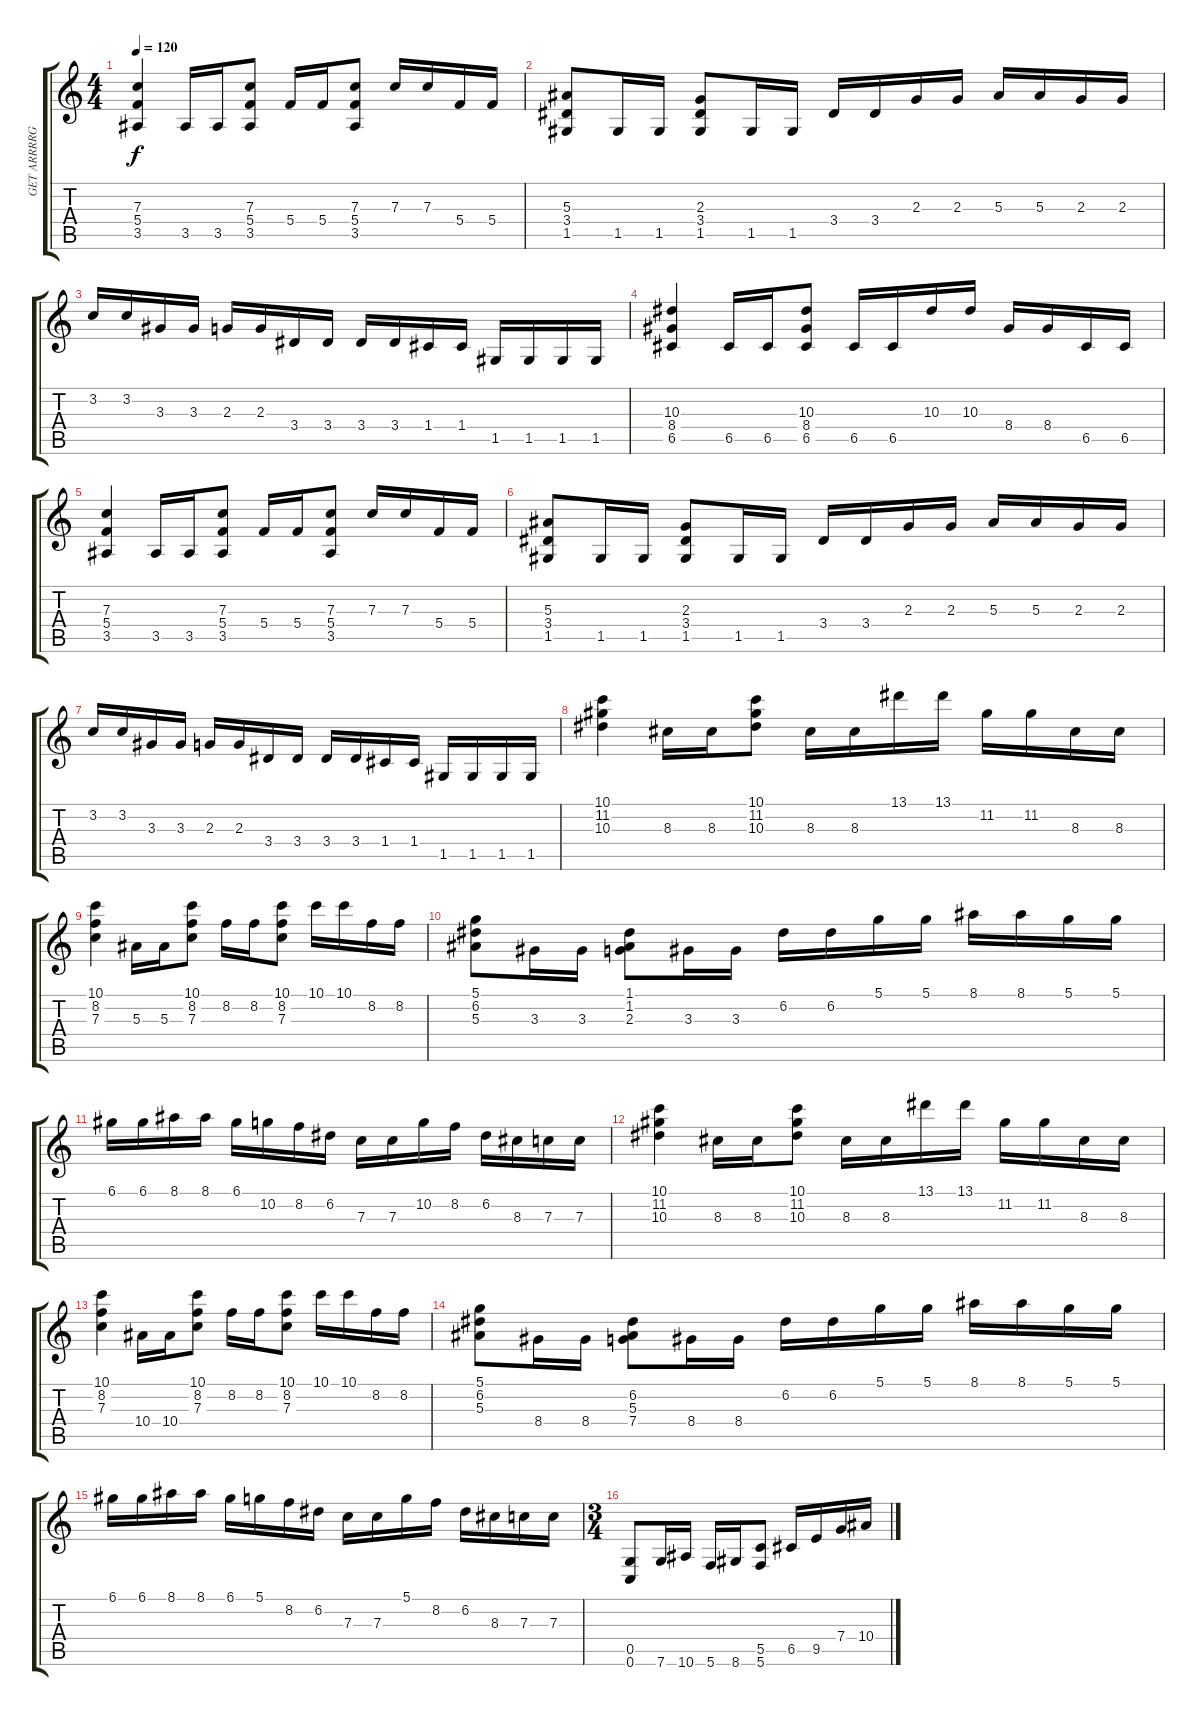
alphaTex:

\track ("GET ARRRRGH 1" "GET ARRRRG") {instrument distortionguitar}
\staff {score tabs}
\tuning (D4 A3 F3 C3 G2 C2) {hide}
\ts (4 4)
\tempo 120
\clef g2
\ks c
(7.3 5.4 3.5).4{dy f} 3.5.16 3.5.16 (7.3 5.4 3.5).8 5.4.16 5.4.16 (7.3 5.4 3.5).8 7.3.16 7.3.16 5.4.16 5.4.16 |
(5.3 3.4 1.5).8 1.5.16 1.5.16 (2.3 3.4 1.5).8 1.5.16 1.5.16 3.4.16 3.4.16 2.3.16 2.3.16 5.3.16 5.3.16 2.3.16 2.3.16 |
3.2.16 3.2.16 3.3.16 3.3.16 2.3.16 2.3.16 3.4.16 3.4.16 3.4.16 3.4.16 1.4.16 1.4.16 1.5.16 1.5.16 1.5.16 1.5.16 |
(10.3 8.4 6.5).4 6.5.16 6.5.16 (10.3 8.4 6.5).8 6.5.16 6.5.16 10.3.16 10.3.16 8.4.16 8.4.16 6.5.16 6.5.16 |
(7.3 5.4 3.5).4 3.5.16 3.5.16 (7.3 5.4 3.5).8 5.4.16 5.4.16 (7.3 5.4 3.5).8 7.3.16 7.3.16 5.4.16 5.4.16 |
(5.3 3.4 1.5).8 1.5.16 1.5.16 (2.3 3.4 1.5).8 1.5.16 1.5.16 3.4.16 3.4.16 2.3.16 2.3.16 5.3.16 5.3.16 2.3.16 2.3.16 |
3.2.16 3.2.16 3.3.16 3.3.16 2.3.16 2.3.16 3.4.16 3.4.16 3.4.16 3.4.16 1.4.16 1.4.16 1.5.16 1.5.16 1.5.16 1.5.16 |
(10.1 11.2 10.3).4 8.3.16 8.3.16 (10.1 11.2 10.3).8 8.3.16 8.3.16 13.1.16 13.1.16 11.2.16 11.2.16 8.3.16 8.3.16 |
(10.1 8.2 7.3).4 5.3.16 5.3.16 (10.1 8.2 7.3).8 8.2.16 8.2.16 (10.1 8.2 7.3).8 10.1.16 10.1.16 8.2.16 8.2.16 |
(5.1 6.2 5.3).8 3.3.16 3.3.16 (1.1 1.2 2.3).8 3.3.16 3.3.16 6.2.16 6.2.16 5.1.16 5.1.16 8.1.16 8.1.16 5.1.16 5.1.16 |
6.1.16 6.1.16 8.1.16 8.1.16 6.1.16 10.2.16 8.2.16 6.2.16 7.3.16 7.3.16 10.2.16 8.2.16 6.2.16 8.3.16 7.3.16 7.3.16 |
(10.1 11.2 10.3).4 8.3.16 8.3.16 (10.1 11.2 10.3).8 8.3.16 8.3.16 13.1.16 13.1.16 11.2.16 11.2.16 8.3.16 8.3.16 |
(10.1 8.2 7.3).4 10.4.16 10.4.16 (10.1 8.2 7.3).8 8.2.16 8.2.16 (10.1 8.2 7.3).8 10.1.16 10.1.16 8.2.16 8.2.16 |
(5.1 6.2 5.3).8 8.4.16 8.4.16 (6.2 5.3 7.4).8 8.4.16 8.4.16 6.2.16 6.2.16 5.1.16 5.1.16 8.1.16 8.1.16 5.1.16 5.1.16 |
6.1.16 6.1.16 8.1.16 8.1.16 6.1.16 5.1.16 8.2.16 6.2.16 7.3.16 7.3.16 5.1.16 8.2.16 6.2.16 8.3.16 7.3.16 7.3.16 |
\ts (3 4)
(0.5 0.6).8 7.6.16 10.6.16 5.6.16 8.6.16 (5.5 5.6).8 6.5.16 9.5.16 7.4.16 10.4.16
